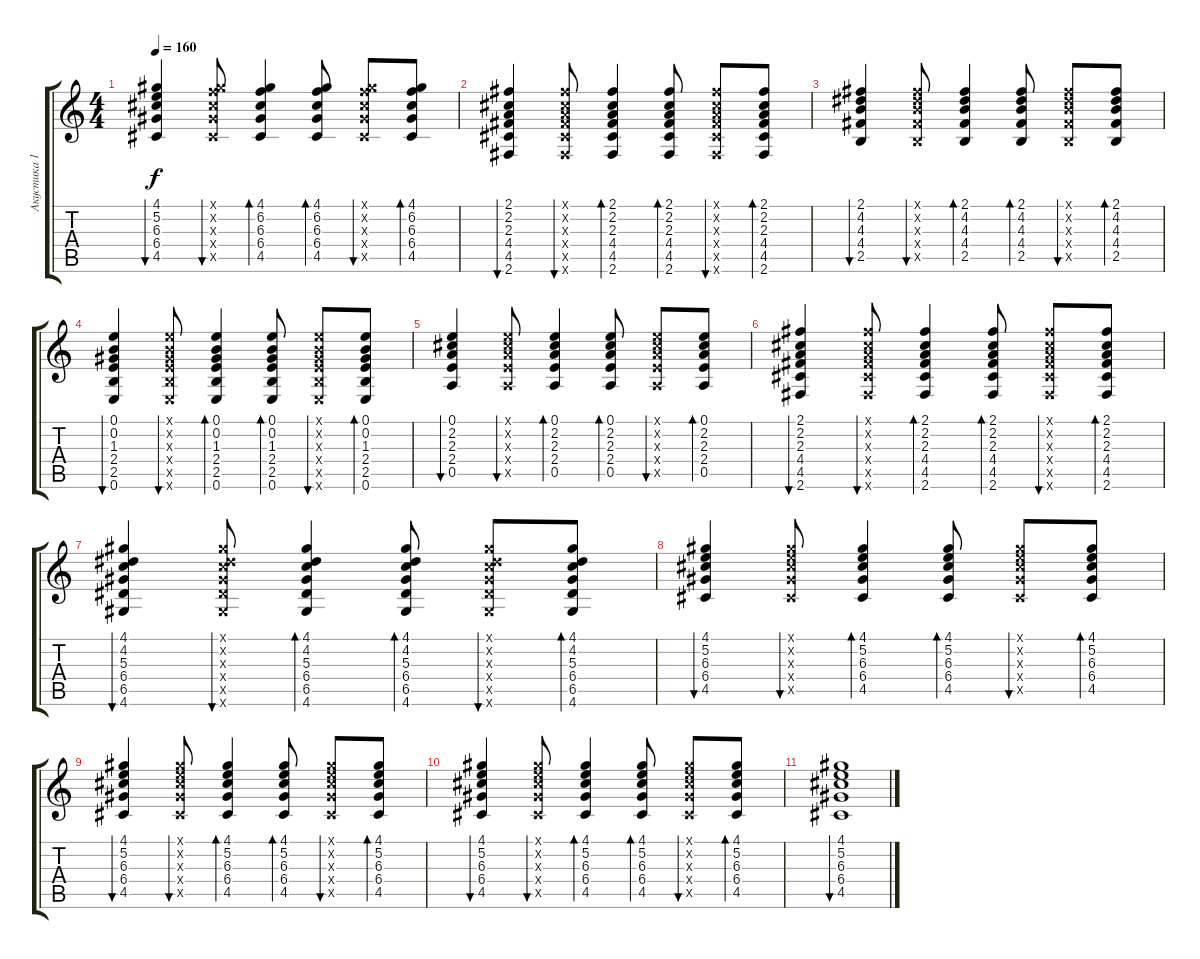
\track ("Акустика 1" "Акустика 1") {instrument acousticguitarsteel}
\staff {score tabs}
\tuning (E4 B3 G3 D3 A2 E2) {hide}
\ts (4 4)
\tempo 160
\clef g2
\ks c
(4.1 5.2 6.3 6.4 4.5).4{bu 60 dy f} (4.1{x} 6.2{x} 6.3{x} 6.4{x} 4.5{x}).8{bu 60} (4.1 6.2 6.3 6.4 4.5).4{bd 60} (4.1 6.2 6.3 6.4 4.5).8{bd 60} (4.1{x} 6.2{x} 6.3{x} 6.4{x} 4.5{x}).8{bu 60} (4.1 6.2 6.3 6.4 4.5).8{bd 60} |
(2.1 2.2 2.3 4.4 4.5 2.6).4{bu 60} (2.1{x} 2.2{x} 2.3{x} 4.4{x} 4.5{x} 2.6{x}).8{bu 60} (2.1 2.2 2.3 4.4 4.5 2.6).4{bd 60} (2.1 2.2 2.3 4.4 4.5 2.6).8{bd 60} (2.1{x} 2.2{x} 2.3{x} 4.4{x} 4.5{x} 2.6{x}).8{bu 60} (2.1 2.2 2.3 4.4 4.5 2.6).8{bd 60} |
(2.1 4.2 4.3 4.4 2.5).4{bu 60} (2.1{x} 4.2{x} 4.3{x} 4.4{x} 2.5{x}).8{bu 60} (2.1 4.2 4.3 4.4 2.5).4{bd 60} (2.1 4.2 4.3 4.4 2.5).8{bd 60} (2.1{x} 4.2{x} 4.3{x} 4.4{x} 2.5{x}).8{bu 60} (2.1 4.2 4.3 4.4 2.5).8{bd 60} |
(0.1 0.2 1.3 2.4 2.5 0.6).4{bu 60} (0.1{x} 0.2{x} 1.3{x} 2.4{x} 2.5{x} 0.6{x}).8{bu 60} (0.1 0.2 1.3 2.4 2.5 0.6).4{bd 60} (0.1 0.2 1.3 2.4 2.5 0.6).8{bd 60} (0.1{x} 0.2{x} 1.3{x} 2.4{x} 2.5{x} 0.6{x}).8{bu 60} (0.1 0.2 1.3 2.4 2.5 0.6).8{bd 60} |
(0.1 2.2 2.3 2.4 0.5).4{bu 60} (0.1{x} 2.2{x} 2.3{x} 2.4{x} 0.5{x}).8{bu 60} (0.1 2.2 2.3 2.4 0.5).4{bd 60} (0.1 2.2 2.3 2.4 0.5).8{bd 60} (0.1{x} 2.2{x} 2.3{x} 2.4{x} 0.5{x}).8{bu 60} (0.1 2.2 2.3 2.4 0.5).8{bd 60} |
(2.1 2.2 2.3 4.4 4.5 2.6).4{bu 60} (2.1{x} 2.2{x} 2.3{x} 4.4{x} 4.5{x} 2.6{x}).8{bu 60} (2.1 2.2 2.3 4.4 4.5 2.6).4{bd 60} (2.1 2.2 2.3 4.4 4.5 2.6).8{bd 60} (2.1{x} 2.2{x} 2.3{x} 4.4{x} 4.5{x} 2.6{x}).8{bu 60} (2.1 2.2 2.3 4.4 4.5 2.6).8{bd 60} |
(4.1 4.2 5.3 6.4 6.5 4.6).4{bu 60} (4.1{x} 4.2{x} 5.3{x} 6.4{x} 6.5{x} 4.6{x}).8{bu 60} (4.1 4.2 5.3 6.4 6.5 4.6).4{bd 60} (4.1 4.2 5.3 6.4 6.5 4.6).8{bd 60} (4.1{x} 4.2{x} 5.3{x} 6.4{x} 6.5{x} 4.6{x}).8{bu 60} (4.1 4.2 5.3 6.4 6.5 4.6).8{bd 60} |
(4.1 5.2 6.3 6.4 4.5).4{bu 60} (4.1{x} 5.2{x} 6.3{x} 6.4{x} 4.5{x}).8{bu 60} (4.1 5.2 6.3 6.4 4.5).4{bd 60} (4.1 5.2 6.3 6.4 4.5).8{bd 60} (4.1{x} 5.2{x} 6.3{x} 6.4{x} 4.5{x}).8{bu 60} (4.1 5.2 6.3 6.4 4.5).8{bd 60} |
(4.1 5.2 6.3 6.4 4.5).4{bu 60} (4.1{x} 5.2{x} 6.3{x} 6.4{x} 4.5{x}).8{bu 60} (4.1 5.2 6.3 6.4 4.5).4{bd 60} (4.1 5.2 6.3 6.4 4.5).8{bd 60} (4.1{x} 5.2{x} 6.3{x} 6.4{x} 4.5{x}).8{bu 60} (4.1 5.2 6.3 6.4 4.5).8{bd 60} |
(4.1 5.2 6.3 6.4 4.5).4{bu 60} (4.1{x} 5.2{x} 6.3{x} 6.4{x} 4.5{x}).8{bu 60} (4.1 5.2 6.3 6.4 4.5).4{bd 60} (4.1 5.2 6.3 6.4 4.5).8{bd 60} (4.1{x} 5.2{x} 6.3{x} 6.4{x} 4.5{x}).8{bu 60} (4.1 5.2 6.3 6.4 4.5).8{bd 60} |
(4.1 5.2 6.3 6.4 4.5).1{bu 60}
